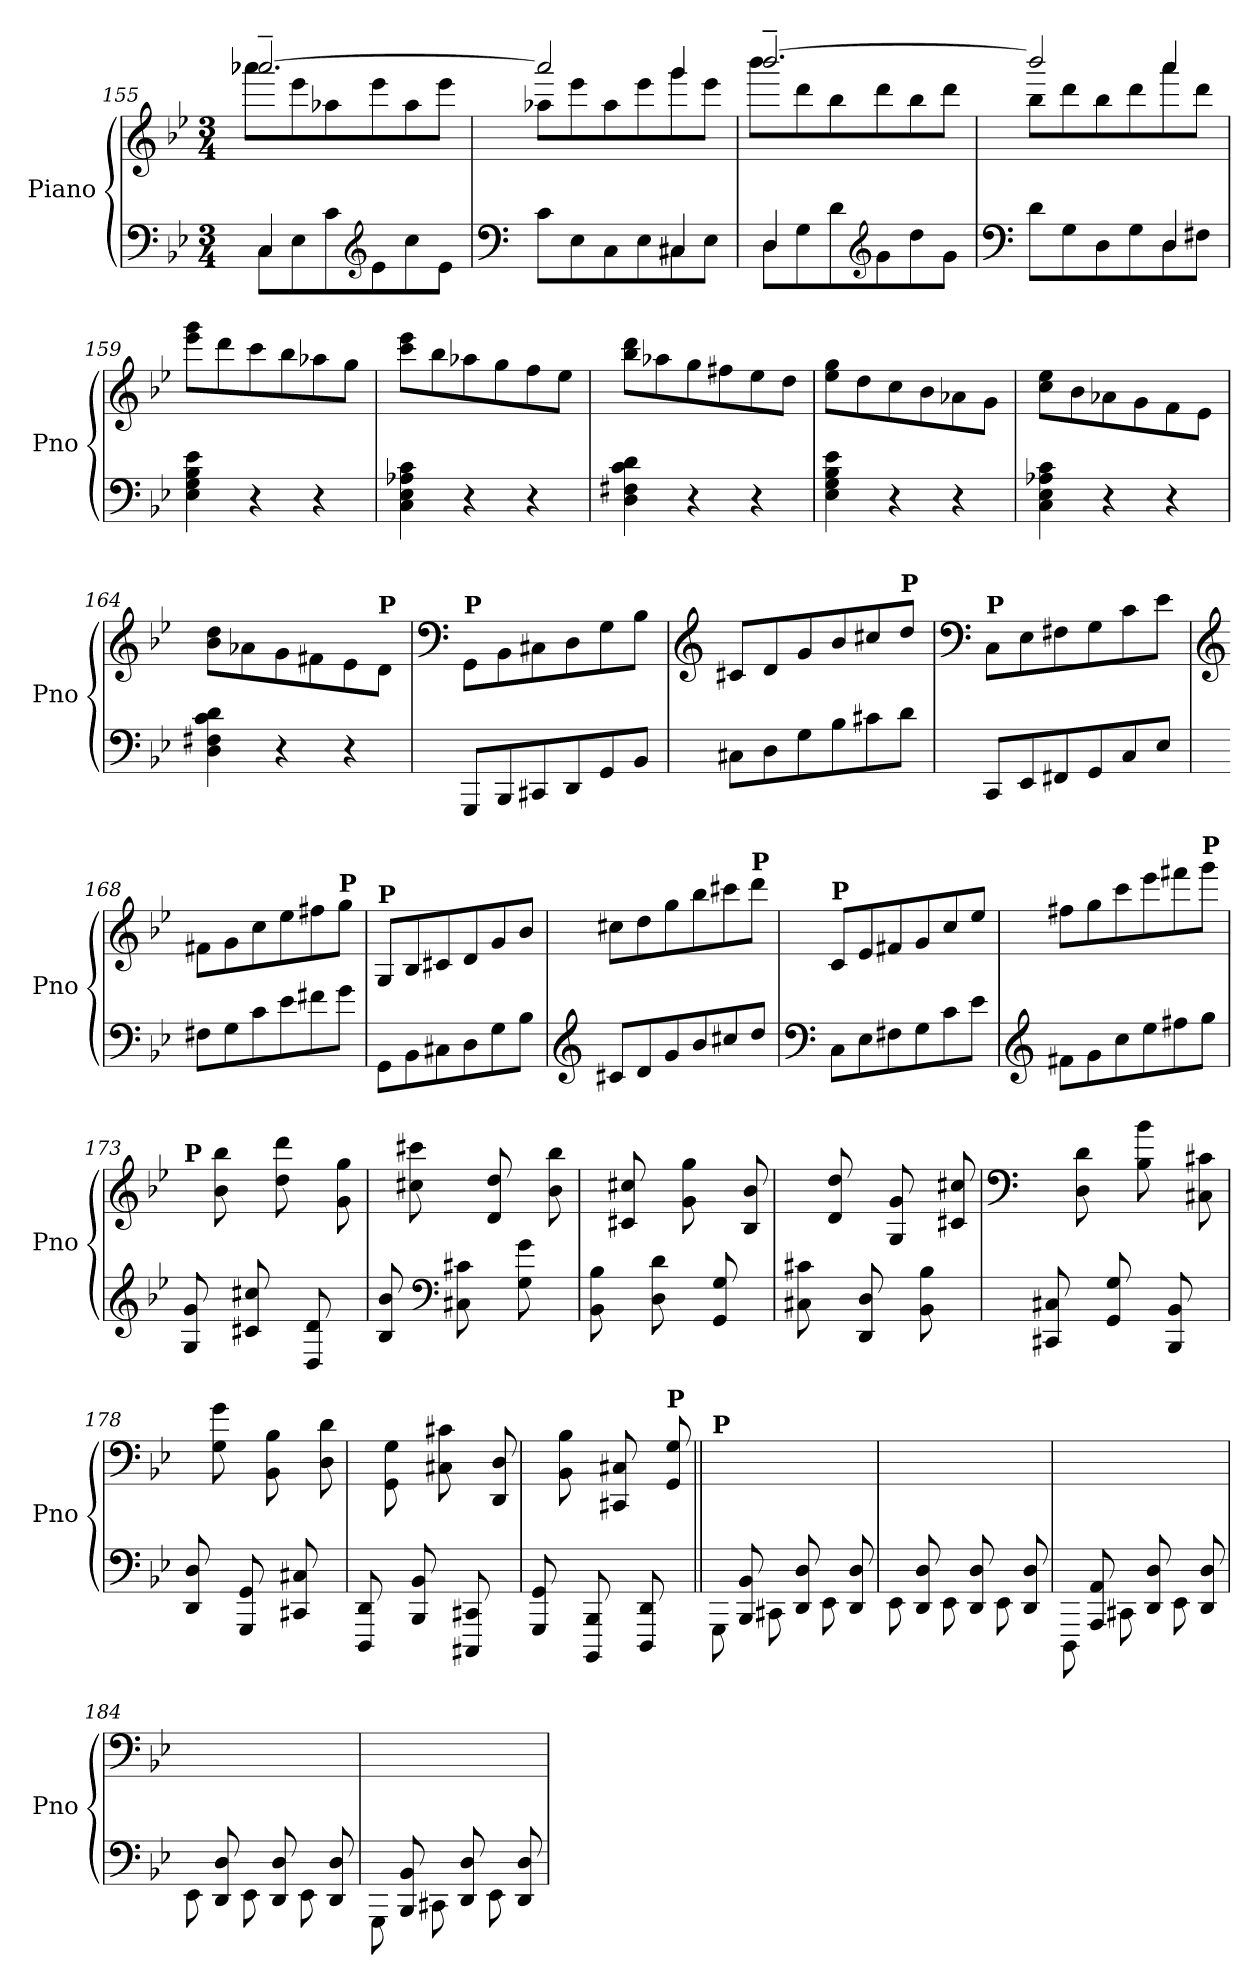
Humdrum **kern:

**kern	**kern
*part1	*part1
*staff2	*staff1
*I"Piano	*
*I'Pno	*
!!LO:LB:g=z
*clefF4	*clefG2
*k[b-e-]	*k[b-e-]
*M3/4	*M3/4
=155	=155
*^	*^
4C/	8C\L	[2.aaa-X~/	8aaa-\L
.	8E-\	.	8eee-\
4ryy	8c\	.	8aa-X\
*clefG2	*	*	*
.	8e-\	.	8eee-\
4ryy	8cc\	.	8aa-\
.	8e-\J	.	8eee-\J
=156	=156	=156	=156
*clefF4	*	*	*
4ryy	8c\L	2aaa-/]	8aa-X\L
.	8E-\	.	8eee-\
4ryy	8C\	.	8aa-\
.	8E-\	.	8eee-\
4C#X/	8C#\	4ggg/	8ggg\
.	8E-\J	.	8eee-\J
=157	=157	=157	=157
4D/	8D\L	[2.bbb-~/	8bbb-\L
.	8G\	.	8ddd\
4ryy	8d\	.	8bb-\
*clefG2	*	*	*
.	8g\	.	8ddd\
4ryy	8dd\	.	8bb-\
.	8g\J	.	8ddd\J
=158	=158	=158	=158
*clefF4	*	*	*
4ryy	8d\L	2bbb-/]	8bb-\L
.	8G\	.	8ddd\
4ryy	8D\	.	8bb-\
.	8G\	.	8ddd\
4D/	8D\	4aaa/	8aaa\
.	8F#X\J	.	8ddd\J
*v	*v	*	*
*	*v	*v
=159	=159
4E-\ 4G\ 4B-\ 4e-\	8eee-\ 8ggg\L
.	8ddd\
4r	8ccc\
.	8bb-\
4r	8aa-X\
.	8gg\J
!!LO:LB:g=z
=160	=160
4C\ 4E-\ 4A-X\ 4c\	8ccc\ 8eee-\L
.	8bb-\
4r	8aa-X\
.	8gg\
4r	8ff\
.	8ee-\J
=161	=161
4D\ 4F#X\ 4c\ 4d\	8bb-\ 8ddd\L
.	8aa-X\
4r	8gg\
.	8ff#X\
4r	8ee-\
.	8dd\J
=162	=162
4E-\ 4G\ 4B-\ 4e-\	8ee-\ 8gg\L
.	8dd\
4r	8cc\
.	8b-\
4r	8a-X\
.	8g\J
=163	=163
4C\ 4E-\ 4A-X\ 4c\	8cc\ 8ee-\L
.	8b-\
4r	8a-X\
.	8g\
4r	8f\
.	8e-\J
=164	=164
4D\ 4F#X\ 4c\ 4d\	8b-\ 8dd\L
.	8a-X\
4r	8g\
.	8f#X\
4r	8e-\
!	!LO:TX:a:B:t=P
.	8d\J
!!LO:LB:g=z
=165	=165
*	*clefF4
!	!LO:TX:a:B:t=P
8GGG/L	8GG\L
8BBB-/	8BB-\
8CC#X/	8C#X\
8DD/	8D\
8GG/	8G\
8BB-/J	8B-\J
=166	=166
*	*clefG2
8C#X\L	8c#X/L
8D\	8d/
8G\	8g/
8B-\	8b-/
8c#X\	8cc#X/
!	!LO:TX:a:B:t=P
8d\J	8dd/J
=167	=167
*	*clefF4
!	!LO:TX:a:B:t=P
8CC/L	8C\L
8EE-/	8E-\
8FF#X/	8F#X\
8GG/	8G\
8C/	8c\
8E-/J	8e-\J
=168	=168
*	*clefG2
8F#X\L	8f#X\L
8G\	8g\
8c\	8cc\
8e-\	8ee-\
8f#X\	8ff#X\
!	!LO:TX:a:B:t=P
8g\J	8gg\J
=169	=169
!	!LO:TX:a:B:t=P
8GG\L	8G/L
8BB-\	8B-/
8C#X\	8c#X/
8D\	8d/
8G\	8g/
8B-\J	8b-/J
!!LO:PB:g=z
=170	=170
*clefG2	*
8c#X/L	8cc#X\L
8d/	8dd\
8g/	8gg\
8b-/	8bb-\
8cc#X/	8ccc#X\
!	!LO:TX:a:B:t=P
8dd/J	8ddd\J
=171	=171
*clefF4	*
!	!LO:TX:a:B:t=P
8C\L	8c/L
8E-\	8e-/
8F#X\	8f#X/
8G\	8g/
8c\	8cc/
8e-\J	8ee-/J
=172	=172
*clefG2	*
8f#X\L	8ff#X\L
8g\	8gg\
8cc\	8ccc\
8ee-\	8eee-\
8ff#X\	8fff#X\
!	!LO:TX:a:B:t=P
8gg\J	8ggg\J
=173	=173
!	!LO:TX:a:B:t=P
8G/ 8g/	8ryy
8ryy	8b-\ 8bb-\
8c#X/ 8cc#X/	8ryy
8ryy	8dd\ 8ddd\
8D/ 8d/	8ryy
8ryy	8g\ 8gg\
=174	=174
8B-/ 8b-/	8ryy
8ryy	8cc#X\ 8ccc#X\
*clefF4	*
8C#X\ 8c#X\	8ryy
8ryy	8d/ 8dd/
8G\ 8g\	8ryy
8ryy	8b-\ 8bb-\
!!LO:LB:g=z
=175	=175
8BB-\ 8B-\	8ryy
8ryy	8c#X/ 8cc#X/
8D\ 8d\	8ryy
8ryy	8g\ 8gg\
8GG/ 8G/	8ryy
8ryy	8B-/ 8b-/
=176	=176
8C#X\ 8c#X\	8ryy
8ryy	8d/ 8dd/
8DD/ 8D/	8ryy
8ryy	8G/ 8g/
8BB-\ 8B-\	8ryy
8ryy	8c#X/ 8cc#X/
=177	=177
*	*clefF4
8CC#X/ 8C#X/	8ryy
8ryy	8D\ 8d\
8GG/ 8G/	8ryy
8ryy	8B-\ 8b-\
8BBB-/ 8BB-/	8ryy
8ryy	8C#X\ 8c#X\
=178	=178
8DD/ 8D/	8ryy
8ryy	8G\ 8g\
8GGG/ 8GG/	8ryy
8ryy	8BB-\ 8B-\
8CC#X/ 8C#X/	8ryy
8ryy	8D\ 8d\
=179	=179
8DDD/ 8DD/	8ryy
8ryy	8GG\ 8G\
8BBB-/ 8BB-/	8ryy
8ryy	8C#X\ 8c#X\
8CCC#X/ 8CC#X/	8ryy
8ryy	8DD/ 8D/
=180	=180
8GGG/ 8GG/	8ryy
8ryy	8BB-\ 8B-\
8BBBB-/ 8BBB-/	8ryy
8ryy	8CC#X/ 8C#X/
8DDD/ 8DD/	8ryy
!	!LO:TX:a:B:t=P
8ryy	8GG/ 8G/
!!LO:LB:g=z
=181||	=181||
*^	*
!	!	!LO:TX:a:B:t=P
8ryy	8GGG\	8ryy
8BBB-/ 8BB-/	8ryy	8ryy
8ryy	8CC#X\	8ryy
8DD/ 8D/	8ryy	8ryy
8ryy	8EE-\	8ryy
8DD/ 8D/	8ryy	8ryy
=182	=182	=182
8ryy	8EE-\	8ryy
8DD/ 8D/	8ryy	8ryy
8ryy	8EE-\	8ryy
8DD/ 8D/	8ryy	8ryy
8ryy	8EE-\	8ryy
8DD/ 8D/	8ryy	8ryy
=183	=183	=183
8ryy	8DDD\	8ryy
8AAA/ 8AA/	8ryy	8ryy
8ryy	8CC#X\	8ryy
8DD/ 8D/	8ryy	8ryy
8ryy	8EE-\	8ryy
8DD/ 8D/	8ryy	8ryy
=184	=184	=184
8ryy	8EE-\	8ryy
8DD/ 8D/	8ryy	8ryy
8ryy	8EE-\	8ryy
8DD/ 8D/	8ryy	8ryy
8ryy	8EE-\	8ryy
8DD/ 8D/	8ryy	8ryy
!!LO:LB:g=z
=185	=185	=185
8ryy	8GGG\	8ryy
8BBB-/ 8BB-/	8ryy	8ryy
8ryy	8CC#X\	8ryy
8DD/ 8D/	8ryy	8ryy
8ryy	8EE-\	8ryy
8DD/ 8D/	8ryy	8ryy
*v	*v	*
=	=
*-	*-
